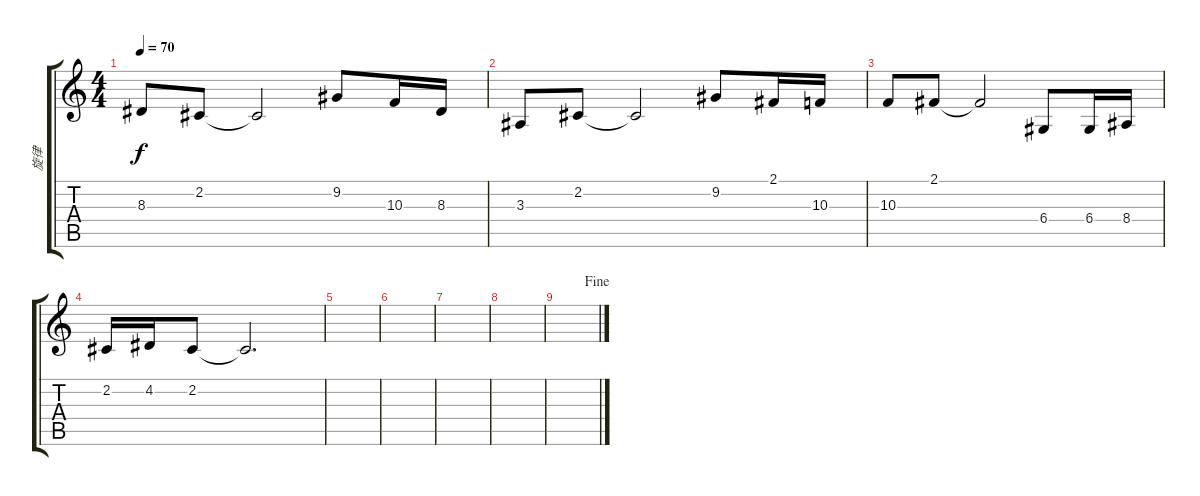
\track ("旋律" "旋律") {instrument harmonica}
\staff {score tabs}
\tuning (E4 B3 G3 D3 A2 E2) {hide}
\ts (4 4)
\tempo 70
\clef g2
\ks c
8.3.8{dy f} 2.2.8 2.2{t}.2 9.2.8 10.3.16 8.3.16 |
3.3.8 2.2.8 2.2{t}.2 9.2.8 2.1.16 10.3.16 |
10.3.8 2.1.8 2.1{t}.2 6.4.8 6.4.16 8.4.16 |
2.2.16 4.2.16 2.2.8 2.2{t}.2{d} |
|
|
|
|
\jump fine
